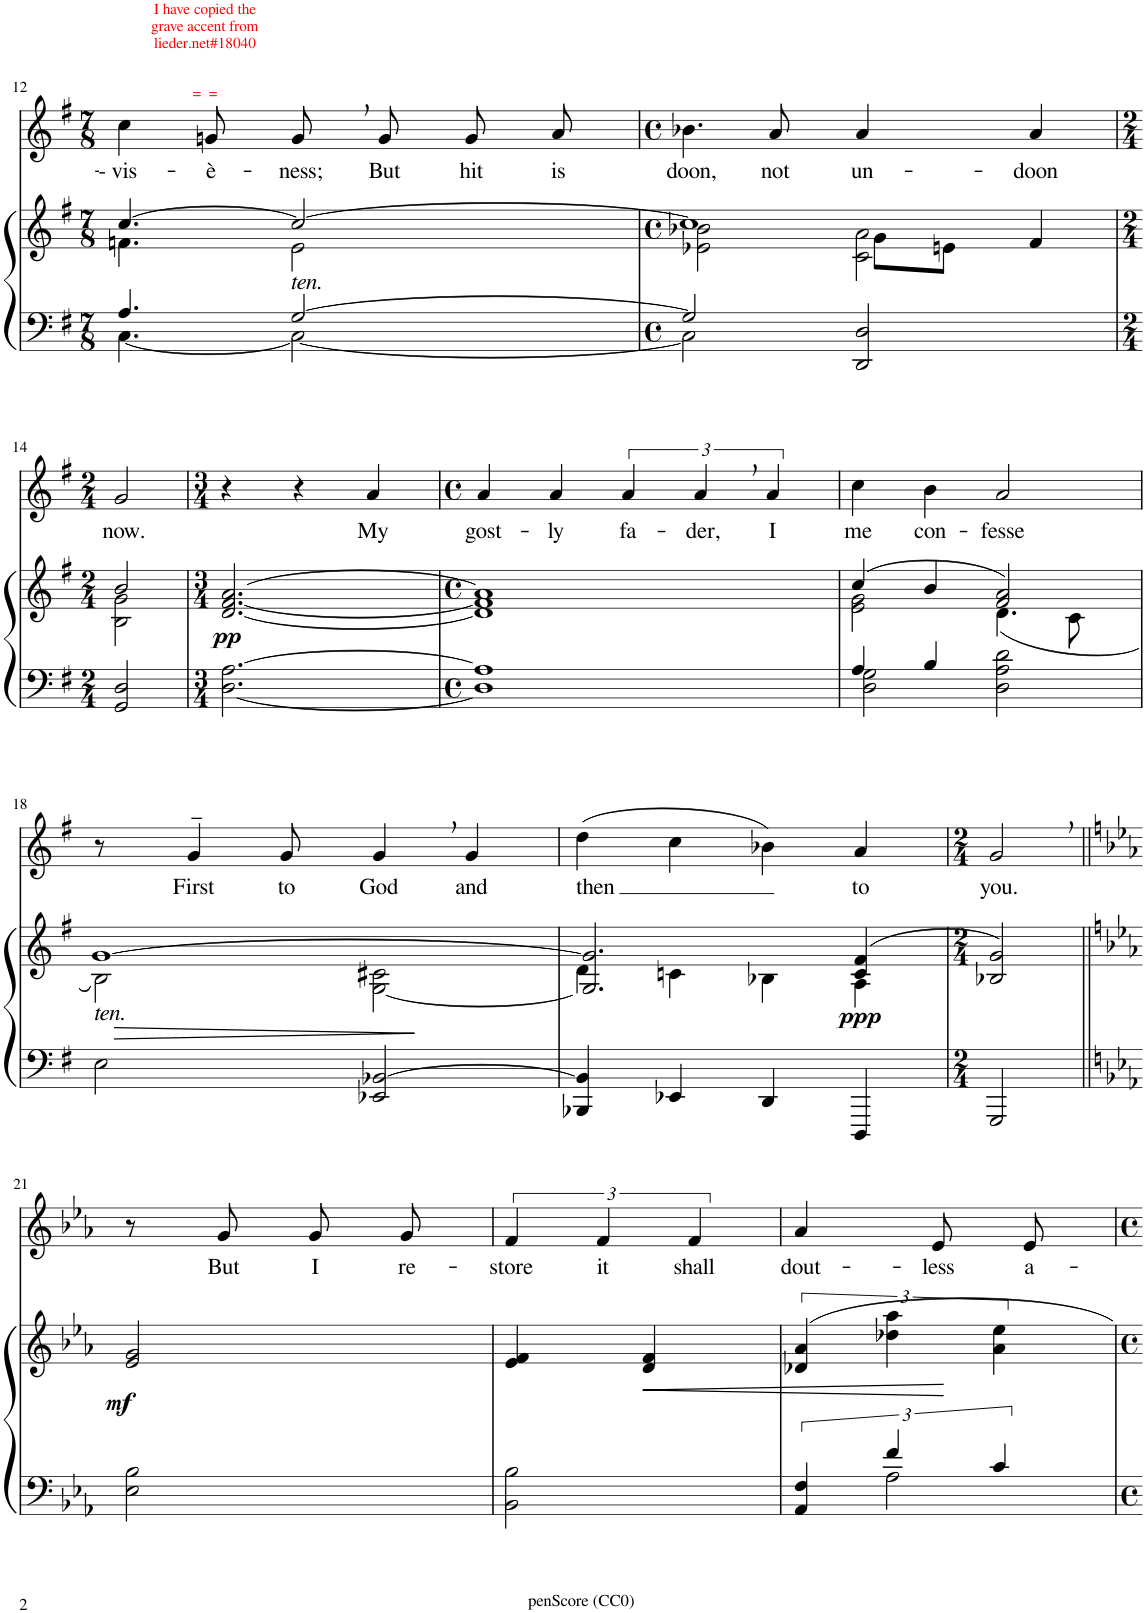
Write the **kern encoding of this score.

**kern	**kern	**dynam	**kern	**text
*part2	*part2	*part2	*part1	*part1
*staff3	*staff2	*staff2/3	*staff1	*staff1
*I"Piano	*	*	*I"Voice	*
*I'Pno	*	*	*	*
!!LO:PB:g=z
*clefF4	*clefG2	*	*clefG2	*
*k[f#]	*k[f#]	*	*k[f#]	*
*M7/8	*M7/8	*	*M7/8	*
=12	=12	=12	=12	=12
*^	*^	*	*	*
!	!	!	!	!	!	!LO:LY:b
4.A/	[4.C\	[4.cc/	4.fn\	.	4cc\	-- vis-
!	!	!	!	!	!LO:TX:a:color=#FF0003:t=I have copied the	!
!	!	!	!	!	!LO:TX:a:t=grave accent from	!
!	!	!	!	!	!LO:TX:a:t=lieder.net#18040	!
!	!	!	!	!	!LO:TX:a:t==  =	!
!	!	!	!	!	!	!LO:LY:b
.	.	.	.	.	8gn/L	-è-
!	!	!LO:TX:b:i:t=ten.	!	!	!	!
!	!	!	!	!	!	!LO:LY:b
[2G/	2C\_	2cc/_	2e\	.	8g,/J	-ness;
!	!	!	!	!	!	!LO:LY:b
.	.	.	.	.	8g/L	But
!	!	!	!	!	!	!LO:LY:b
.	.	.	.	.	8g/	hit
!	!	!	!	!	!	!LO:LY:b
.	.	.	.	.	8a/J	is
*	*	*v	*v	*	*	*
=13	=13	=13	=13	=13	=13
*M4/4	*	*M4/4	*	*M4/4	*
*met(c)	*	*met(c)	*	*met(c)	*
*	*	*^	*	*	*
*	*	*	*^	*	*	*
!	!	!	!	!	!	!	!LO:LY:b
2G/]	2C\]	1cc]	2e-X\ 2b-X\	2ryy	.	4.b-X\	doon,
!	!	!	!	!	!	!	!LO:LY:b
.	.	.	.	.	.	8a/	not
!	!	!	!	!	!	!	!LO:LY:b
2DD/ 2D/	2ryy	.	2c\ 2a\	8g\L	.	4a/	un-
.	.	.	.	8en\J	.	.	.
!	!	!	!	!	!	!	!LO:LY:b
.	.	.	.	4f#/	.	4a/	-doon
*v	*v	*	*	*	*	*	*
*	*v	*v	*v	*	*	*
!!LO:LB:g=z
=14	=14	=14	=14	=14
*M2/4	*M2/4	*	*M2/4	*
*	*^	*	*	*
*	*	*^	*	*	*
!	!	!	!	!	!	!LO:LY:b
*	*	*v	*v	*	*	*
2GG/ 2D/	2b/	2B\ 2g\	.	2g/	now.
*	*v	*v	*	*	*
=15	=15	=15	=15	=15
*M3/4	*M3/4	*	*M3/4	*
*	*^	*	*	*
!	!	!	!LO:DY:b	!	!
*	*v	*v	*	*	*
[2.D\ [2.A\	[2.d/ [2.f#/ [2.a/	pp	4r	.
.	.	.	4r	.
!	!	!	!	!LO:LY:b
.	.	.	4a/	My
=16	=16	=16	=16	=16
*M4/4	*M4/4	*	*M4/4	*
*met(c)	*met(c)	*	*met(c)	*
!	!	!	!	!LO:LY:b
1D] 1A]	1d] 1f#] 1a]	.	4a/	gost-
!	!	!	!	!LO:LY:b
.	.	.	4a/	-ly
!	!	!	!	!LO:LY:b
.	.	.	6a/	fa-
!	!	!	!	!LO:LY:b
.	.	.	6a,/	-der,
!	!	!	!	!LO:LY:b
.	.	.	6a/	I
=17	=17	=17	=17	=17
*^	*^	*	*	*
!	!	!	!	!	!	!LO:LY:b
4A/	2D\ 2G\	(4cc/	2e\ 2g\	.	4cc\	me
!	!	!	!	!	!	!LO:LY:b
4B/	.	4b/	.	.	4b\	con-
!	!	!	!	!	!	!LO:LY:b
2D\ 2A\ 2d\	2ryy	2f#/ 2a/)	(4.d\	.	2a/	-fesse
.	.	.	8c\	.	.	.
*v	*v	*	*	*	*	*
!!LO:LB:g=z
=18	=18	=18	=18	=18	=18
!	!LO:TX:b:i:t=ten.	!	!	!	!
!	!	!	!LO:HP:b	!	!
2E\	[1g	2B\)	>	8r	.
!	!	!	!	!	!LO:LY:b
.	.	.	.	4g~>/	First
!	!	!	!	!	!LO:LY:b
.	.	.	.	8g/	to
!	!	!	!	!	!LO:LY:b
2EE-X/ [2BB-X/	.	[2G\ 2c#X\	.	4g,/	God
!	!	!	!	!	!LO:LY:b
.	.	.	.	4g/	and
*	*v	*v	*	*	*
.	.	]	.	.
=19	=19	=19	=19	=19
*	*^	*	*	*
!	!	!	!	!	!LO:LY:b
4BBB-X/ 4BB-/]	2.G/] 2.g/]	4d\	.	(4dd\	then
4EE-X/	.	4cn\	.	4cc\	.
4DD/	.	4B-X\	.	4b-X\)	.
!	!	!	!LO:DY:b	!	!LO:LY:b
4DDD/	(4c/ 4f#/	4A\	ppp	4a/	to
*	*v	*v	*	*	*
=20	=20	=20	=20	=20
*M2/4	*M2/4	*	*M2/4	*
*	*^	*	*	*
!	!	!	!	!	!LO:LY:b
*	*v	*v	*	*	*
2GGG/	2B-X/ 2g/)	.	2g,/	you.
!!LO:LB:g=z
=21||	=21||	=21||	=21||	=21||
*k[b-e-a-]	*k[b-e-a-]	*	*k[b-e-a-]	*
!	!	!LO:DY:b	!	!
2E-\ 2B-\	2e-/ 2g/	mf	8r	.
!	!	!	!	!LO:LY:b
.	.	.	8g/	But
!	!	!	!	!LO:LY:b
.	.	.	8g/L	I
!	!	!	!	!LO:LY:b
.	.	.	8g/J	re-
=22	=22	=22	=22	=22
!	!	!	!	!LO:LY:b
2BB-\ 2B-\	4e-/ 4f/	.	6f/	-store
!	!	!	!	!LO:LY:b
.	.	.	6f/	it
!	!	!LO:HP:b	!	!
.	4d/ 4f/	<	.	.
!	!	!	!	!LO:LY:b
.	.	.	6f/	shall
=23	=23	=23	=23	=23
*^	*	*	*	*
!	!	!	!	!	!LO:LY:b
6AA-/ 6F/	6ryy	6d-X/ 6a-/	.	4a-/	dout-
6f/	3A-\	6dd-X\ 6aa-\	.	.	.
!	!	!	!	!	!LO:LY:b
.	.	.	.	8e-/L	-less
6c/	.	6a-\ 6ee-\	[	.	.
!	!	!	!	!	!LO:LY:b
.	.	.	.	8e-/J	a-
*v	*v	*	*	*	*
=	=	=	=	=
*-	*-	*-	*-	*-
